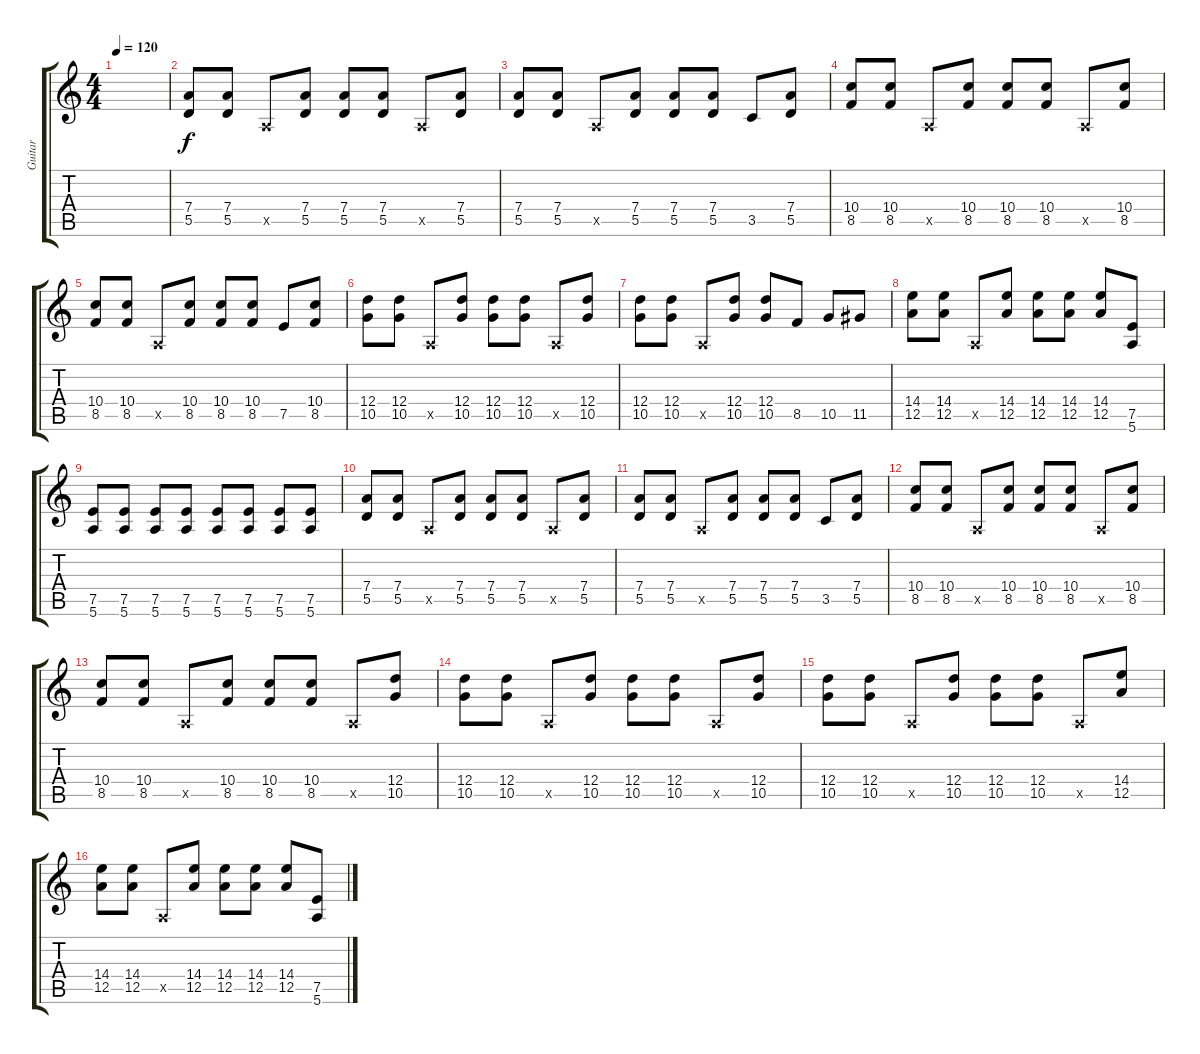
\track ("Guitar" "Guitar") {instrument distortionguitar}
\staff {score tabs}
\tuning (E4 B3 G3 D3 A2 E2) {hide}
\ts (4 4)
\tempo 120
\clef g2
\ks c
|
(7.4 5.5).8 (7.4 5.5).8 0.5{x}.8 (7.4 5.5).8 (7.4 5.5).8 (7.4 5.5).8 0.5{x}.8 (7.4 5.5).8 |
(7.4 5.5).8 (7.4 5.5).8 0.5{x}.8 (7.4 5.5).8 (7.4 5.5).8 (7.4 5.5).8 3.5.8 (7.4 5.5).8 |
(10.4 8.5).8 (10.4 8.5).8 0.5{x}.8 (10.4 8.5).8 (10.4 8.5).8 (10.4 8.5).8 0.5{x}.8 (10.4 8.5).8 |
(10.4 8.5).8 (10.4 8.5).8 0.5{x}.8 (10.4 8.5).8 (10.4 8.5).8 (10.4 8.5).8 7.5.8 (10.4 8.5).8 |
(12.4 10.5).8 (12.4 10.5).8 0.5{x}.8 (12.4 10.5).8 (12.4 10.5).8 (12.4 10.5).8 0.5{x}.8 (12.4 10.5).8 |
(12.4 10.5).8 (12.4 10.5).8 0.5{x}.8 (12.4 10.5).8 (12.4 10.5).8 8.5.8 10.5.8 11.5.8 |
(14.4 12.5).8 (14.4 12.5).8 0.5{x}.8 (14.4 12.5).8 (14.4 12.5).8 (14.4 12.5).8 (14.4 12.5).8 (7.5 5.6).8 |
(7.5 5.6).8 (7.5 5.6).8 (7.5 5.6).8 (7.5 5.6).8 (7.5 5.6).8 (7.5 5.6).8 (7.5 5.6).8 (7.5 5.6).8 |
(7.4 5.5).8 (7.4 5.5).8 0.5{x}.8 (7.4 5.5).8 (7.4 5.5).8 (7.4 5.5).8 0.5{x}.8 (7.4 5.5).8 |
(7.4 5.5).8 (7.4 5.5).8 0.5{x}.8 (7.4 5.5).8 (7.4 5.5).8 (7.4 5.5).8 3.5.8 (7.4 5.5).8 |
(10.4 8.5).8 (10.4 8.5).8 0.5{x}.8 (10.4 8.5).8 (10.4 8.5).8 (10.4 8.5).8 0.5{x}.8 (10.4 8.5).8 |
(10.4 8.5).8 (10.4 8.5).8 0.5{x}.8 (10.4 8.5).8 (10.4 8.5).8 (10.4 8.5).8 0.5{x}.8 (12.4 10.5).8 |
(12.4 10.5).8 (12.4 10.5).8 0.5{x}.8 (12.4 10.5).8 (12.4 10.5).8 (12.4 10.5).8 0.5{x}.8 (12.4 10.5).8 |
(12.4 10.5).8 (12.4 10.5).8 0.5{x}.8 (12.4 10.5).8 (12.4 10.5).8 (12.4 10.5).8 0.5{x}.8 (14.4 12.5).8 |
(14.4 12.5).8 (14.4 12.5).8 0.5{x}.8 (14.4 12.5).8 (14.4 12.5).8 (14.4 12.5).8 (14.4 12.5).8 (7.5 5.6).8
